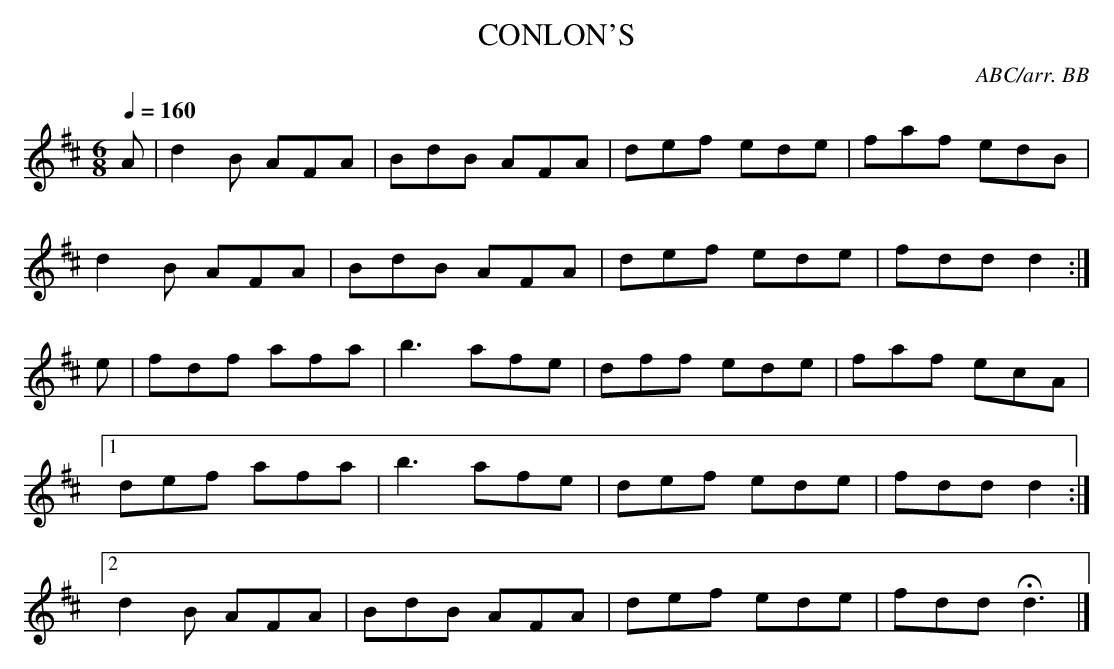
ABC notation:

X:1
T:CONLON'S
C:ABC/arr. BB
Q:1/4=160
M:6/8
L:1/8
K:D
A|d2B AFA|BdB AFA|def ede|faf edB|
d2 B AFA|BdB AFA|def ede|fdd d2 :|
e|fdf afa|b3 afe|dff ede|faf ecA|
[1 def afa|b3 afe|def ede|fdd d2 :|
[2 d2B AFA|BdB AFA|def ede|fdd Hd3|]
